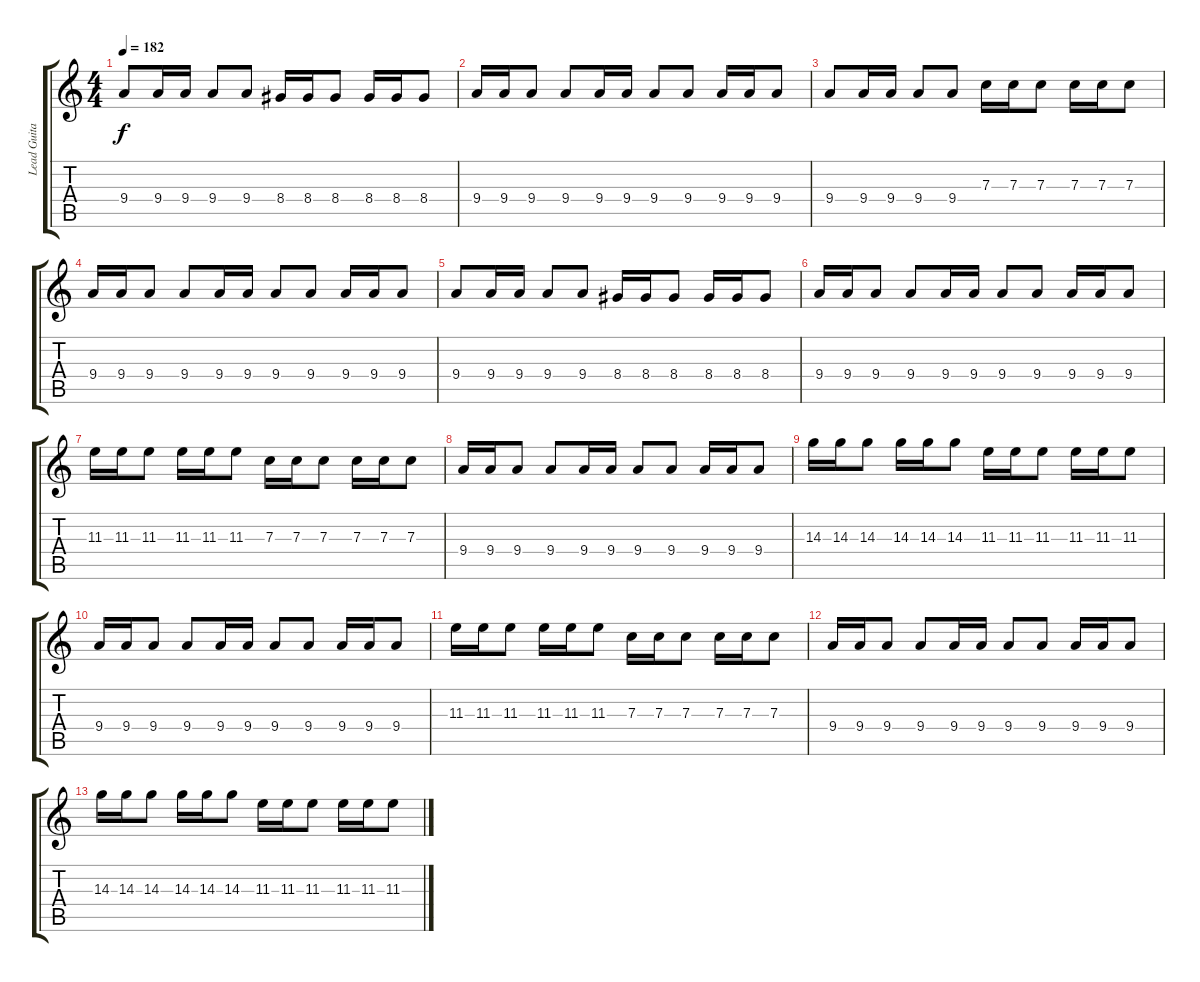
\track ("Lead Guitar 2" "Lead Guita") {instrument distortionguitar}
\staff {score tabs}
\tuning (D4 A3 F3 C3 G2 C2) {hide}
\ts (4 4)
\tempo 182
\clef g2
\ks c
9.4.8{dy f} 9.4.16 9.4.16 9.4.8 9.4.8 8.4.16 8.4.16 8.4.8 8.4.16 8.4.16 8.4.8 |
9.4.16 9.4.16 9.4.8 9.4.8 9.4.16 9.4.16 9.4.8 9.4.8 9.4.16 9.4.16 9.4.8 |
9.4.8 9.4.16 9.4.16 9.4.8 9.4.8 7.3.16 7.3.16 7.3.8 7.3.16 7.3.16 7.3.8 |
9.4.16 9.4.16 9.4.8 9.4.8 9.4.16 9.4.16 9.4.8 9.4.8 9.4.16 9.4.16 9.4.8 |
9.4.8 9.4.16 9.4.16 9.4.8 9.4.8 8.4.16 8.4.16 8.4.8 8.4.16 8.4.16 8.4.8 |
9.4.16 9.4.16 9.4.8 9.4.8 9.4.16 9.4.16 9.4.8 9.4.8 9.4.16 9.4.16 9.4.8 |
11.3.16 11.3.16 11.3.8 11.3.16 11.3.16 11.3.8 7.3.16 7.3.16 7.3.8 7.3.16 7.3.16 7.3.8 |
9.4.16 9.4.16 9.4.8 9.4.8 9.4.16 9.4.16 9.4.8 9.4.8 9.4.16 9.4.16 9.4.8 |
14.3.16 14.3.16 14.3.8 14.3.16 14.3.16 14.3.8 11.3.16 11.3.16 11.3.8 11.3.16 11.3.16 11.3.8 |
9.4.16 9.4.16 9.4.8 9.4.8 9.4.16 9.4.16 9.4.8 9.4.8 9.4.16 9.4.16 9.4.8 |
11.3.16 11.3.16 11.3.8 11.3.16 11.3.16 11.3.8 7.3.16 7.3.16 7.3.8 7.3.16 7.3.16 7.3.8 |
9.4.16 9.4.16 9.4.8 9.4.8 9.4.16 9.4.16 9.4.8 9.4.8 9.4.16 9.4.16 9.4.8 |
14.3.16 14.3.16 14.3.8 14.3.16 14.3.16 14.3.8 11.3.16 11.3.16 11.3.8 11.3.16 11.3.16 11.3.8
